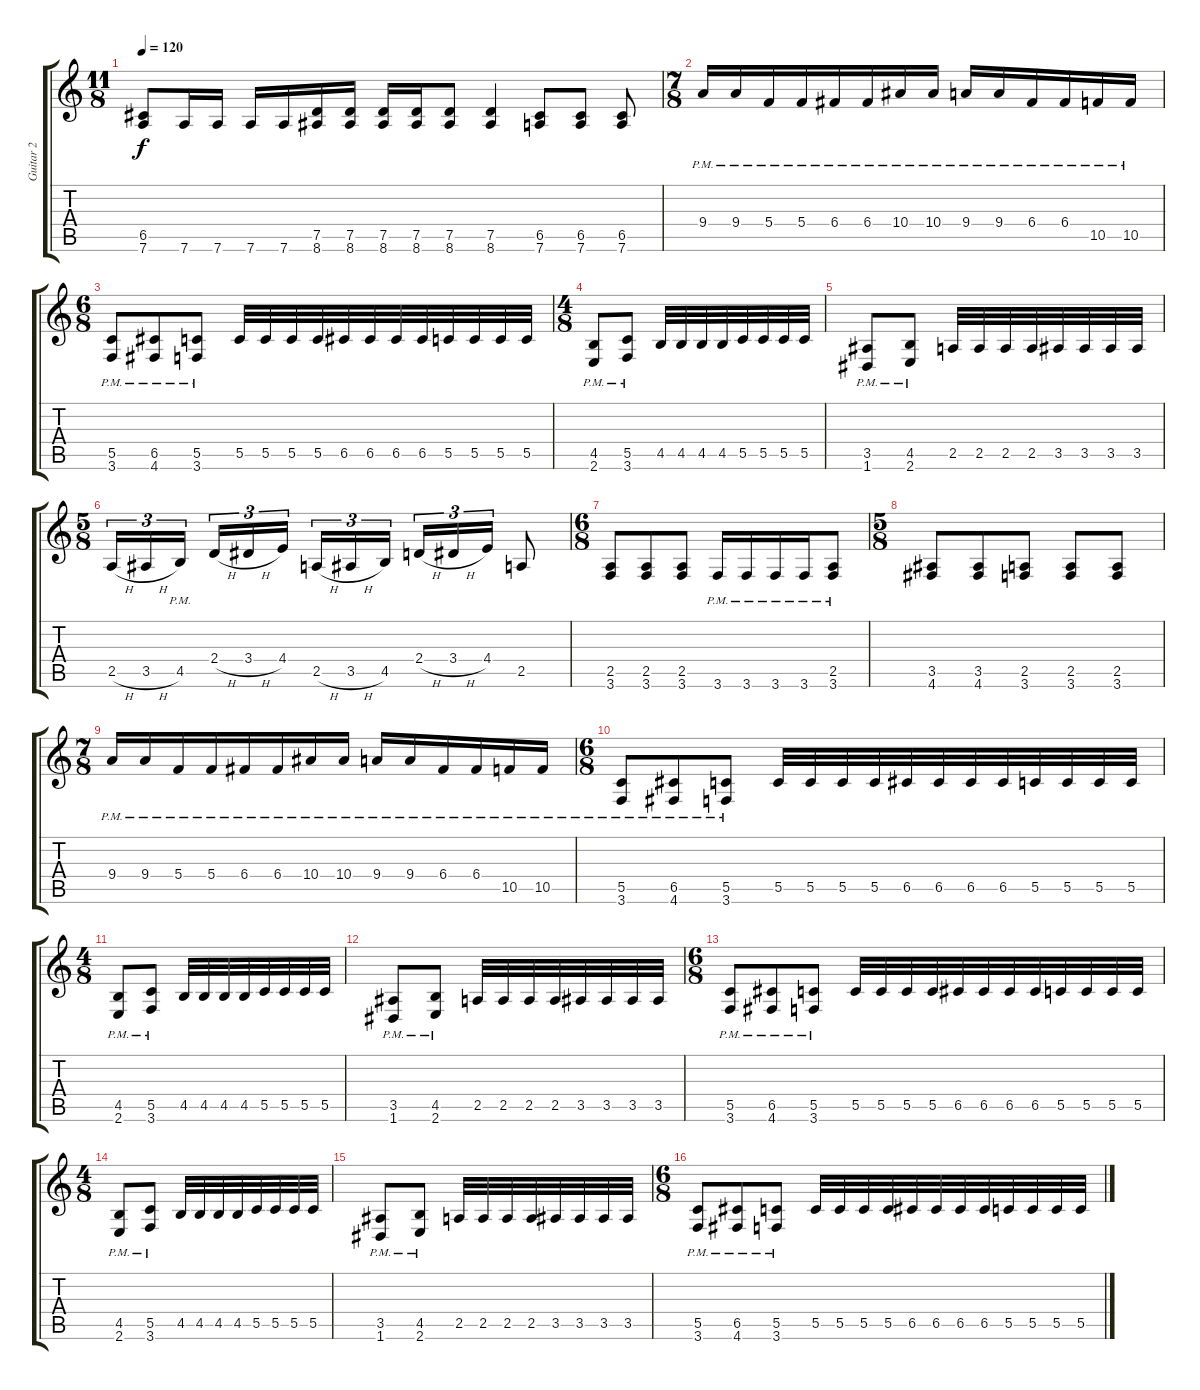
\track ("Guitar 2" "Guitar 2") {instrument distortionguitar}
\staff {score tabs}
\tuning (D4 A3 F3 C3 G2 D2) {hide}
\ts (11 8)
\tempo 120
\clef g2
\ks c
(6.5 7.6).8{dy f instrument distortionguitar} 7.6.16 7.6.16 7.6.16 7.6.16 (7.5 8.6).16 (7.5 8.6).16 (7.5 8.6).16 (7.5 8.6).16 (7.5 8.6).8 (7.5 8.6).4 (6.5 7.6).8 (6.5 7.6).8 (6.5 7.6).8 |
\ts (7 8)
9.4{pm}.16 9.4{pm}.16 5.4{pm}.16 5.4{pm}.16 6.4{pm}.16 6.4{pm}.16 10.4{pm}.16 10.4{pm}.16 9.4{pm}.16 9.4{pm}.16 6.4{pm}.16 6.4{pm}.16 10.5{pm}.16 10.5{pm}.16 |
\ts (6 8)
(5.5{pm} 3.6{pm}).8 (6.5{pm} 4.6{pm}).8 (5.5{pm} 3.6{pm}).8 5.5.32 5.5.32 5.5.32 5.5.32 6.5.32 6.5.32 6.5.32 6.5.32 5.5.32 5.5.32 5.5.32 5.5.32 |
\ts (4 8)
(4.5{pm} 2.6{pm}).8 (5.5{pm} 3.6{pm}).8 4.5.32 4.5.32 4.5.32 4.5.32 5.5.32 5.5.32 5.5.32 5.5.32 |
(3.5{pm} 1.6{pm}).8 (4.5{pm} 2.6{pm}).8 2.5.32 2.5.32 2.5.32 2.5.32 3.5.32 3.5.32 3.5.32 3.5.32 |
\ts (5 8)
2.5{h}.16{tu (3 2)} 3.5{h}.16{tu (3 2)} 4.5{pm}.16{tu (3 2)} 2.4{h}.16{tu (3 2)} 3.4{h}.16{tu (3 2)} 4.4.16{tu (3 2)} 2.5{h}.16{tu (3 2)} 3.5{h}.16{tu (3 2)} 4.5.16{tu (3 2)} 2.4{h}.16{tu (3 2)} 3.4{h}.16{tu (3 2)} 4.4.16{tu (3 2)} 2.5.8 |
\ts (6 8)
(2.5 3.6).8 (2.5 3.6).8 (2.5 3.6).8 3.6{pm}.16 3.6{pm}.16 3.6{pm}.16 3.6{pm}.16 (2.5{pm} 3.6).8 |
\ts (5 8)
(3.5 4.6).8 (3.5 4.6).8 (2.5 3.6).8 (2.5 3.6).8 (2.5 3.6).8 |
\ts (7 8)
9.4{pm}.16 9.4{pm}.16 5.4{pm}.16 5.4{pm}.16 6.4{pm}.16 6.4{pm}.16 10.4{pm}.16 10.4{pm}.16 9.4{pm}.16 9.4{pm}.16 6.4{pm}.16 6.4{pm}.16 10.5{pm}.16 10.5{pm}.16 |
\ts (6 8)
(5.5{pm} 3.6{pm}).8 (6.5{pm} 4.6{pm}).8 (5.5{pm} 3.6{pm}).8 5.5.32 5.5.32 5.5.32 5.5.32 6.5.32 6.5.32 6.5.32 6.5.32 5.5.32 5.5.32 5.5.32 5.5.32 |
\ts (4 8)
(4.5{pm} 2.6{pm}).8 (5.5{pm} 3.6{pm}).8 4.5.32 4.5.32 4.5.32 4.5.32 5.5.32 5.5.32 5.5.32 5.5.32 |
(3.5{pm} 1.6{pm}).8 (4.5{pm} 2.6{pm}).8 2.5.32 2.5.32 2.5.32 2.5.32 3.5.32 3.5.32 3.5.32 3.5.32 |
\ts (6 8)
(5.5{pm} 3.6{pm}).8 (6.5{pm} 4.6{pm}).8 (5.5{pm} 3.6{pm}).8 5.5.32 5.5.32 5.5.32 5.5.32 6.5.32 6.5.32 6.5.32 6.5.32 5.5.32 5.5.32 5.5.32 5.5.32 |
\ts (4 8)
(4.5{pm} 2.6{pm}).8 (5.5{pm} 3.6{pm}).8 4.5.32 4.5.32 4.5.32 4.5.32 5.5.32 5.5.32 5.5.32 5.5.32 |
(3.5{pm} 1.6{pm}).8 (4.5{pm} 2.6{pm}).8 2.5.32 2.5.32 2.5.32 2.5.32 3.5.32 3.5.32 3.5.32 3.5.32 |
\ts (6 8)
(5.5{pm} 3.6{pm}).8 (6.5{pm} 4.6{pm}).8 (5.5{pm} 3.6{pm}).8 5.5.32 5.5.32 5.5.32 5.5.32 6.5.32 6.5.32 6.5.32 6.5.32 5.5.32 5.5.32 5.5.32 5.5.32
